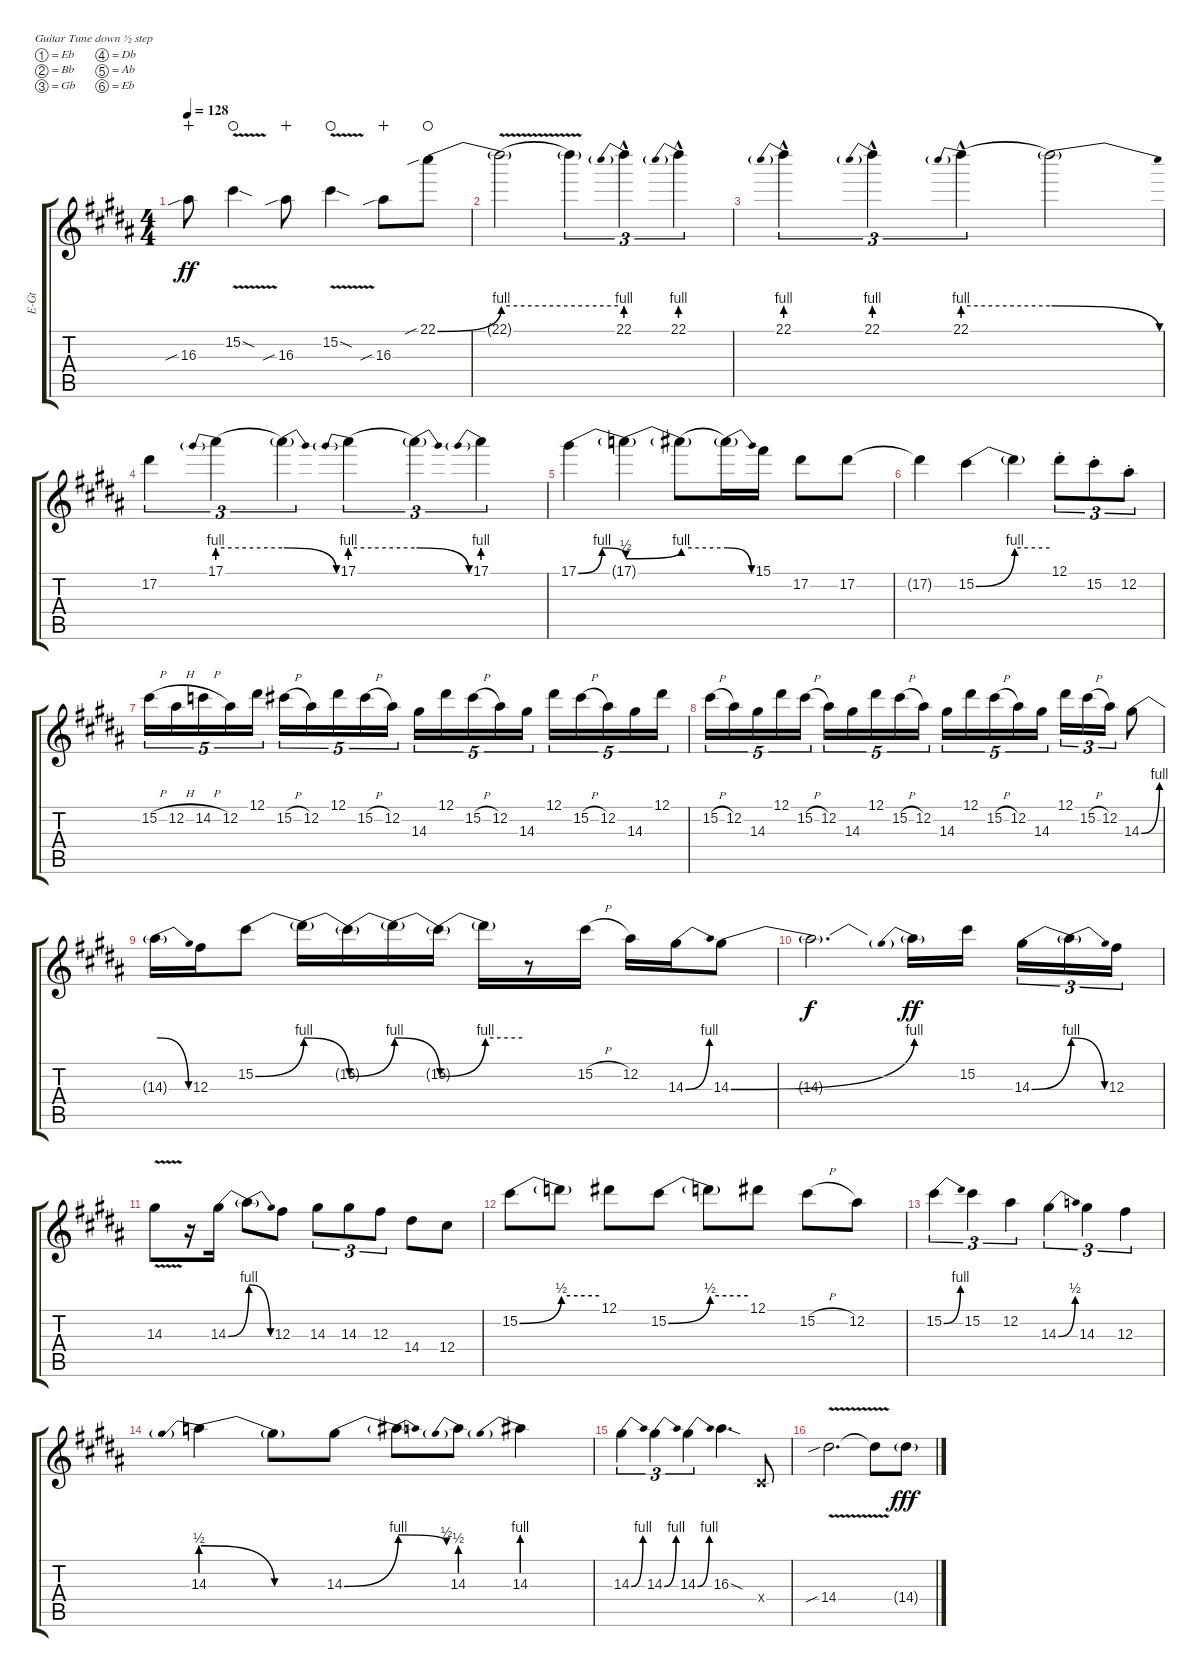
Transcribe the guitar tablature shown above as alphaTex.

\bracketExtendMode groupsimilarinstruments
\otherSystemsTrackNameOrientation horizontal
\track ("Guitar 1 (Slash)" "E-Gt") {defaultSystemsLayout 4 instrument overdrivenguitar}
\staff {score tabs}
\tuning (Eb4 Bb3 Gb3 Db3 Ab2 Eb2)
\ts (4 4)
\tempo 128
\clef g2
\ks b
16.3{sib acc forcenatural}.8{dy ff wahc beam Down} 15.2{v sod acc forcenatural}.4{waho beam Down} 16.3{sib acc forcenatural}.8{wahc beam Down} 15.2{v sod acc forcenatural}.4{waho beam Down} 16.3{sib acc forcenatural}.8{wahc beam Down} 22.1{be (bend 0 0 60 4) sib acc forcenatural}.8{waho beam Down} |
22.1{be (hold 0 4 60 4) v t}.2{beam Down} 22.1{t}.4{tu (3 2) beam Down} 22.1{be (prebend 0 4 60 4) hac}.4{tu (3 2) beam Down} 22.1{be (prebend 0 4 60 4) hac}.4{tu (3 2) beam Down} |
22.1{be (prebend 0 4 60 4) hac}.4{tu (3 2) beam Down} 22.1{be (prebend 0 4 60 4) hac}.4{tu (3 2) beam Down} 22.1{be (prebend 0 4 60 4) hac}.4{tu (3 2) beam Down} 22.1{be (release 29.4 4 59.4 0) t}.2{beam Down} |
17.2{acc forcenatural}.4{tu (3 2) beam Down} 17.1{be (prebend 0 4 60 4)}.4{tu (3 2) beam Down} 17.1{be (release 0 4 60 0) t}.4{tu (3 2) beam Down} 17.1{be (prebend 0 4 60 4)}.4{tu (3 2) beam Down} 17.1{be (release 0 4 60 0) t}.4{tu (3 2) beam Down} 17.1{be (prebend 0 4 60 4)}.4{tu (3 2) beam Down} |
17.1{be (bendrelease 0 0 30 4 30 4 60 2) acc forcenatural}.4{beam Down} 17.1{be (bend 0 2 60 4) t}.4{beam Down} 17.1{be (hold 0 4 60 4) t}.8{beam Down} 17.1{be (release 0 4 60 0) t}.16{beam Down} 15.1{acc forcenatural}.16{beam Down} 17.2{acc forcenatural}.8{beam Down} 17.2{acc forcenatural}.8{beam Down} |
17.2{t acc forcenatural}.4{beam Down} 15.2{be (bend 0 0 60 4) acc forcenatural}.4{beam Down} 15.2{be (hold 0 4 60 4) t}.4{beam Down} 12.1{st acc forcenatural}.8{tu (3 2) beam Down} 15.2{st acc forcenatural}.8{tu (3 2) beam Down} 12.2{st acc forcenatural}.8{tu (3 2) beam Down} |
15.2{h acc forcenatural}.16{tu (5 4) beam Down} 12.2{h acc forcenatural}.16{tu (5 4) beam Down} 14.2{h acc b}.16{tu (5 4) beam Down} 12.2{acc forcenatural}.16{tu (5 4) beam Down} 12.1{acc forcenatural}.16{tu (5 4) beam Down} 15.2{h acc forcenatural}.16{tu (5 4) beam Down} 12.2{acc forcenatural}.16{tu (5 4) beam Down} 12.1{acc forcenatural}.16{tu (5 4) beam Down} 15.2{h acc forcenatural}.16{tu (5 4) beam Down} 12.2{acc forcenatural}.16{tu (5 4) beam Down} 14.3{acc forcenatural}.16{tu (5 4) beam Down} 12.1{acc forcenatural}.16{tu (5 4) beam Down} 15.2{h acc forcenatural}.16{tu (5 4) beam Down} 12.2{acc forcenatural}.16{tu (5 4) beam Down} 14.3{acc forcenatural}.16{tu (5 4) beam Down} 12.1{acc forcenatural}.16{tu (5 4) beam Down} 15.2{h acc forcenatural}.16{tu (5 4) beam Down} 12.2{acc forcenatural}.16{tu (5 4) beam Down} 14.3{acc forcenatural}.16{tu (5 4) beam Down} 12.1{acc forcenatural}.16{tu (5 4) beam Down} |
15.2{h acc forcenatural}.16{tu (5 4) beam Down} 12.2{acc forcenatural}.16{tu (5 4) beam Down} 14.3{acc forcenatural}.16{tu (5 4) beam Down} 12.1{acc forcenatural}.16{tu (5 4) beam Down} 15.2{h acc forcenatural}.16{tu (5 4) beam Down} 12.2{acc forcenatural}.16{tu (5 4) beam Down} 14.3{acc forcenatural}.16{tu (5 4) beam Down} 12.1{acc forcenatural}.16{tu (5 4) beam Down} 15.2{h acc forcenatural}.16{tu (5 4) beam Down} 12.2{acc forcenatural}.16{tu (5 4) beam Down} 14.3{acc forcenatural}.16{tu (5 4) beam Down} 12.1{acc forcenatural}.16{tu (5 4) beam Down} 15.2{h acc forcenatural}.16{tu (5 4) beam Down} 12.2{acc forcenatural}.16{tu (5 4) beam Down} 14.3{acc forcenatural}.16{tu (5 4) beam Down} 12.1{acc forcenatural}.16{tu (3 2) beam Down} 15.2{h acc forcenatural}.16{tu (3 2) beam Down} 12.2{acc forcenatural}.16{tu (3 2) beam Down} 14.3{be (bend 0 0 60 4) acc forcenatural}.8{beam Down} |
14.3{be (release 0 4 60 0) t}.16{beam Down} 12.3{acc forcenatural}.16{beam Down} 15.2{be (bend 0 0 60 4) acc forcenatural}.8{beam Down} 15.2{be (release 0 4 60 0) t}.16{beam Down} 15.2{be (bend 0 0 60 4) t acc forcenatural}.16{beam Down} 15.2{be (release 0 4 60 0) t}.16{beam Down} 15.2{be (bend 0 0 60 4) t acc forcenatural}.16{beam Down} 15.2{be (hold 0 4 60 4) t}.16{beam Down} r.8{beam Down} 15.2{h acc forcenatural}.16{beam Down} 12.2{acc forcenatural}.16{beam Down} 14.3{be (bend 0 0 60 4) acc forcenatural}.16{beam Down} 14.3{be (bend 0 0 60 4) acc forcenatural}.8{beam Down} |
14.3{t}.2{d dy f beam Down} 14.3{be (prebend 0 4 60 4) t}.16{dy ff beam Down} 15.2{acc forcenatural}.16{beam Down} 14.3{be (bend 0 0 60 4) acc forcenatural}.16{tu (3 2) beam Down} 14.3{be (release 0 4 60 0) t}.16{tu (3 2) beam Down} 12.3{acc forcenatural}.16{tu (3 2) beam Down} |
14.3{v acc forcenatural}.8{beam Down} r.16{beam Down} 14.3{be (bend 0 0 60 4) acc forcenatural}.16{beam Down} 14.3{be (release 0 4 60 0) t}.8{beam Down} 12.3{acc forcenatural}.8{beam Down} 14.3{acc forcenatural}.8{tu (3 2) beam Down} 14.3{acc forcenatural}.8{tu (3 2) beam Down} 12.3{acc forcenatural}.8{tu (3 2) beam Down} 14.4{acc forcenatural}.8{beam Down} 12.4{acc forcenatural}.8{beam Down} |
15.2{be (bend 0 0 60 2) acc forcenatural}.8{beam Down} 15.2{be (hold 0 2 60 2) t}.8{beam Down} 12.1{acc forcenatural}.8{beam Down} 15.2{be (bend 0 0 60 2) acc forcenatural}.8{beam Down} 15.2{be (hold 0 2 60 2) t}.8{beam Down} 12.1{acc forcenatural}.8{beam Down} 15.2{h acc forcenatural}.8{beam Down} 12.2{acc forcenatural}.8{beam Down} |
15.2{be (bend 0 0 60 4) acc forcenatural}.4{tu (3 2) beam Down} 15.2{acc forcenatural}.4{tu (3 2) beam Down} 12.2{acc forcenatural}.4{tu (3 2) beam Down} 14.3{be (bend 0 0 60 2) acc forcenatural}.4{tu (3 2) beam Down} 14.3{acc forcenatural}.4{tu (3 2) beam Down} 12.3{acc forcenatural}.4{tu (3 2) beam Down} |
14.3{be (prebendrelease 0 2 60 0)}.4{beam Down} 14.3{be (hold 0 0 60 0) t acc forcenatural}.8{beam Down} 14.3{be (bend 0 0 15 4) acc forcenatural}.8{beam Down} 14.3{be (release 0 4 60 2) t}.8{beam Down} 14.3{be (prebend 0 2 60 2)}.8{beam Down} 14.3{be (prebend 0 4 60 4)}.4{beam Down} |
14.3{be (bend 0 0 15 4) acc forcenatural}.4{tu (3 2) beam Down} 14.3{be (bend 0 0 15 4) acc forcenatural}.4{tu (3 2) beam Down} 14.3{be (bend 0 0 15 4) acc forcenatural}.4{tu (3 2) beam Down} 16.3{sod acc forcenatural}.4{d beam Down} 0.4{x acc forcenatural}.8{beam Up} |
14.4{v sib acc forcenatural}.2{d beam Down} 14.4{v t acc forcenatural}.8{beam Down} 14.4{sl g acc forcenatural}.8{dy fff beam Down}
